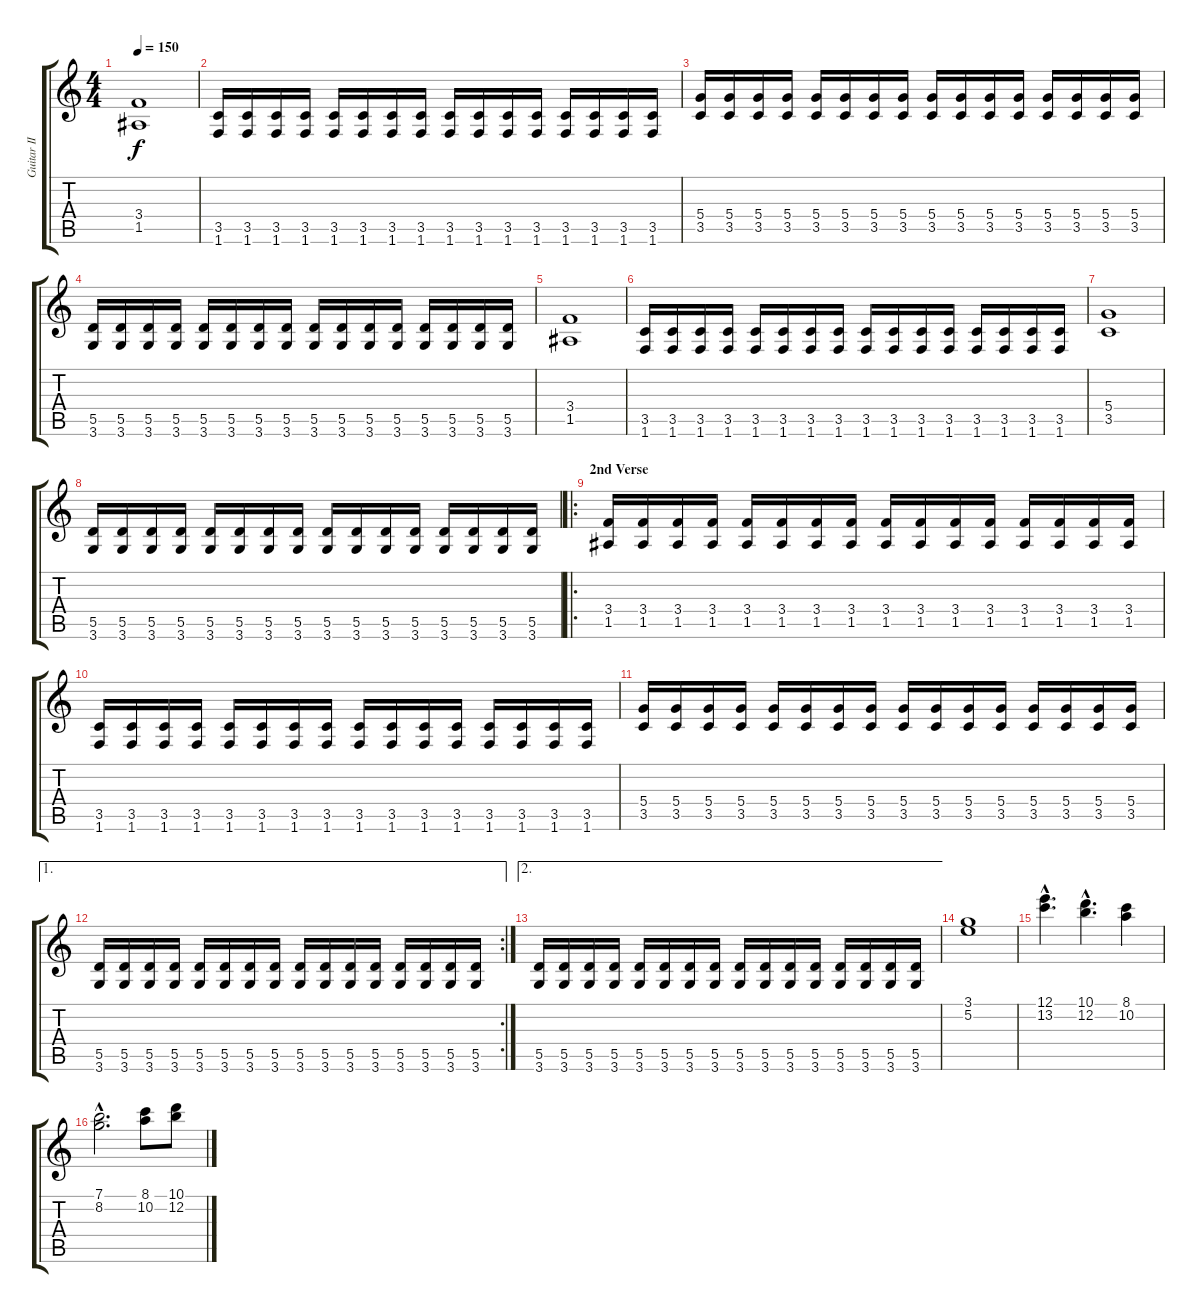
\track ("Guitar II" "Guitar II") {instrument distortionguitar}
\staff {score tabs}
\tuning (E4 B3 G3 D3 A2 E2) {hide}
\ts (4 4)
\tempo 150
\clef g2
\ks c
(3.4 1.5).1{dy f} |
(3.5 1.6).16 (3.5 1.6).16 (3.5 1.6).16 (3.5 1.6).16 (3.5 1.6).16 (3.5 1.6).16 (3.5 1.6).16 (3.5 1.6).16 (3.5 1.6).16 (3.5 1.6).16 (3.5 1.6).16 (3.5 1.6).16 (3.5 1.6).16 (3.5 1.6).16 (3.5 1.6).16 (3.5 1.6).16 |
(5.4 3.5).16 (5.4 3.5).16 (5.4 3.5).16 (5.4 3.5).16 (5.4 3.5).16 (5.4 3.5).16 (5.4 3.5).16 (5.4 3.5).16 (5.4 3.5).16 (5.4 3.5).16 (5.4 3.5).16 (5.4 3.5).16 (5.4 3.5).16 (5.4 3.5).16 (5.4 3.5).16 (5.4 3.5).16 |
(5.5 3.6).16 (5.5 3.6).16 (5.5 3.6).16 (5.5 3.6).16 (5.5 3.6).16 (5.5 3.6).16 (5.5 3.6).16 (5.5 3.6).16 (5.5 3.6).16 (5.5 3.6).16 (5.5 3.6).16 (5.5 3.6).16 (5.5 3.6).16 (5.5 3.6).16 (5.5 3.6).16 (5.5 3.6).16 |
(3.4 1.5).1 |
(3.5 1.6).16 (3.5 1.6).16 (3.5 1.6).16 (3.5 1.6).16 (3.5 1.6).16 (3.5 1.6).16 (3.5 1.6).16 (3.5 1.6).16 (3.5 1.6).16 (3.5 1.6).16 (3.5 1.6).16 (3.5 1.6).16 (3.5 1.6).16 (3.5 1.6).16 (3.5 1.6).16 (3.5 1.6).16 |
(5.4 3.5).1 |
(5.5 3.6).16 (5.5 3.6).16 (5.5 3.6).16 (5.5 3.6).16 (5.5 3.6).16 (5.5 3.6).16 (5.5 3.6).16 (5.5 3.6).16 (5.5 3.6).16 (5.5 3.6).16 (5.5 3.6).16 (5.5 3.6).16 (5.5 3.6).16 (5.5 3.6).16 (5.5 3.6).16 (5.5 3.6).16 |
\ro
\section ("" "2nd Verse")
(3.4 1.5).16 (3.4 1.5).16 (3.4 1.5).16 (3.4 1.5).16 (3.4 1.5).16 (3.4 1.5).16 (3.4 1.5).16 (3.4 1.5).16 (3.4 1.5).16 (3.4 1.5).16 (3.4 1.5).16 (3.4 1.5).16 (3.4 1.5).16 (3.4 1.5).16 (3.4 1.5).16 (3.4 1.5).16 |
(3.5 1.6).16 (3.5 1.6).16 (3.5 1.6).16 (3.5 1.6).16 (3.5 1.6).16 (3.5 1.6).16 (3.5 1.6).16 (3.5 1.6).16 (3.5 1.6).16 (3.5 1.6).16 (3.5 1.6).16 (3.5 1.6).16 (3.5 1.6).16 (3.5 1.6).16 (3.5 1.6).16 (3.5 1.6).16 |
(5.4 3.5).16 (5.4 3.5).16 (5.4 3.5).16 (5.4 3.5).16 (5.4 3.5).16 (5.4 3.5).16 (5.4 3.5).16 (5.4 3.5).16 (5.4 3.5).16 (5.4 3.5).16 (5.4 3.5).16 (5.4 3.5).16 (5.4 3.5).16 (5.4 3.5).16 (5.4 3.5).16 (5.4 3.5).16 |
\ae 1
\rc 2
(5.5 3.6).16 (5.5 3.6).16 (5.5 3.6).16 (5.5 3.6).16 (5.5 3.6).16 (5.5 3.6).16 (5.5 3.6).16 (5.5 3.6).16 (5.5 3.6).16 (5.5 3.6).16 (5.5 3.6).16 (5.5 3.6).16 (5.5 3.6).16 (5.5 3.6).16 (5.5 3.6).16 (5.5 3.6).16 |
\ae 2
(5.5 3.6).16 (5.5 3.6).16 (5.5 3.6).16 (5.5 3.6).16 (5.5 3.6).16 (5.5 3.6).16 (5.5 3.6).16 (5.5 3.6).16 (5.5 3.6).16 (5.5 3.6).16 (5.5 3.6).16 (5.5 3.6).16 (5.5 3.6).16 (5.5 3.6).16 (5.5 3.6).16 (5.5 3.6).16 |
(3.1 5.2).1 |
(12.1{hac} 13.2{hac}).4{d} (10.1{hac} 12.2{hac}).4{d} (8.1 10.2).4 |
(7.1{hac} 8.2{hac}).2{d} (8.1 10.2).8 (10.1 12.2).8
